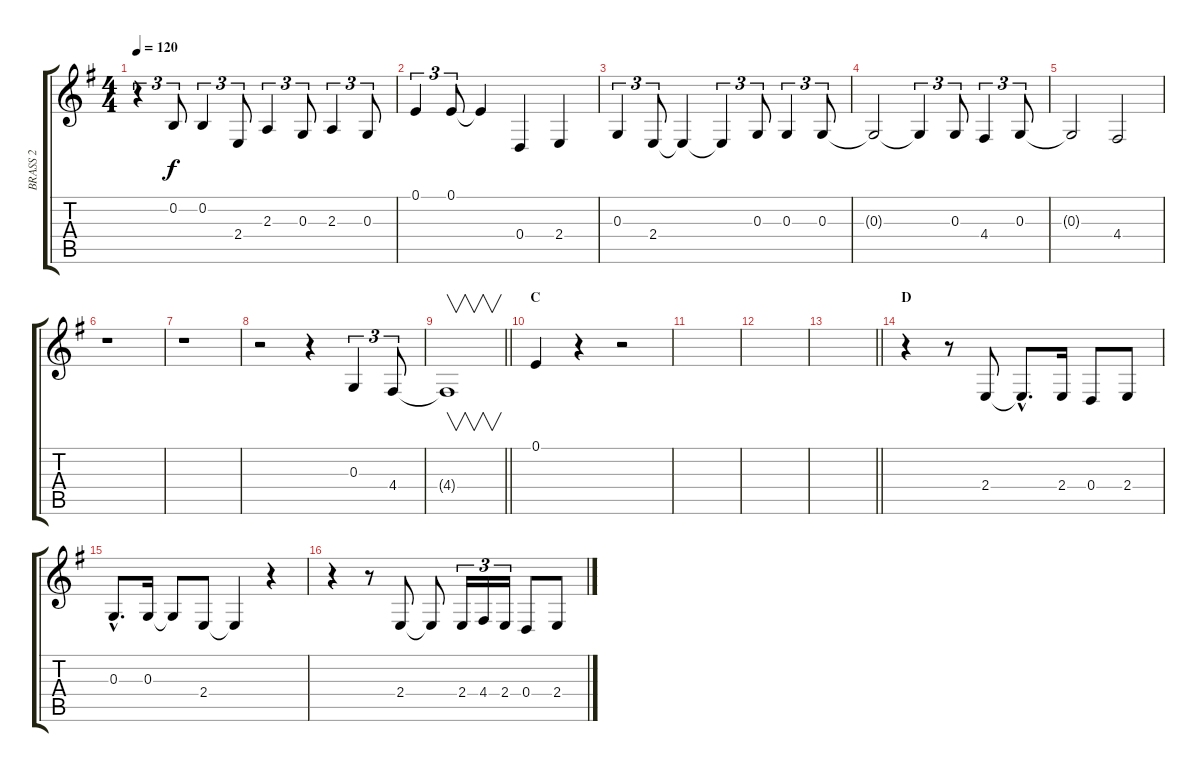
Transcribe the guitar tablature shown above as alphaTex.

\track ("BRASS 2" "BRASS 2") {instrument brasssection}
\staff {score tabs}
\tuning (E4 B3 G3 D3 A2 E2) {hide}
\ts (4 4)
\tempo 120
\clef g2
\ks eminor
r.4{tu (3 2) dy f} 0.2.8{tu (3 2)} 0.2.4{tu (3 2)} 2.4.8{tu (3 2)} 2.3.4{tu (3 2)} 0.3.8{tu (3 2)} 2.3.4{tu (3 2)} 0.3.8{tu (3 2)} |
0.1.4{tu (3 2)} 0.1.8{tu (3 2)} 0.1{t}.4 0.4.4 2.4.4 |
0.3.4{tu (3 2)} 2.4.8{tu (3 2)} 2.4{t}.4 2.4{t}.4{tu (3 2)} 0.3.8{tu (3 2)} 0.3.4{tu (3 2)} 0.3.8{tu (3 2)} |
0.3{t}.2 0.3{t}.4{tu (3 2)} 0.3.8{tu (3 2)} 4.4.4{tu (3 2)} 0.3.8{tu (3 2)} |
0.3{t}.2 4.4.2 |
r.1 |
r.1 |
r.2 r.4 0.3.4{tu (3 2)} 4.4.8{tu (3 2)} |
\barLineRight lightlight
4.4{t}.1{v} |
\section ("" "C")
0.1.4 r.4 r.2 |
|
|
\barLineRight lightlight
|
\section ("" "D")
r.4 r.8 2.4.8 2.4{hac t}.8{d} 2.4.16 0.4.8 2.4.8 |
0.3{hac}.8{d} 0.3.16 0.3{t}.8 2.4.8 2.4{t}.4 r.4 |
r.4 r.8 2.4.8 2.4{t}.8 2.4.16{tu (3 2)} 4.4.16{tu (3 2)} 2.4.16{tu (3 2)} 0.4.8 2.4.8
